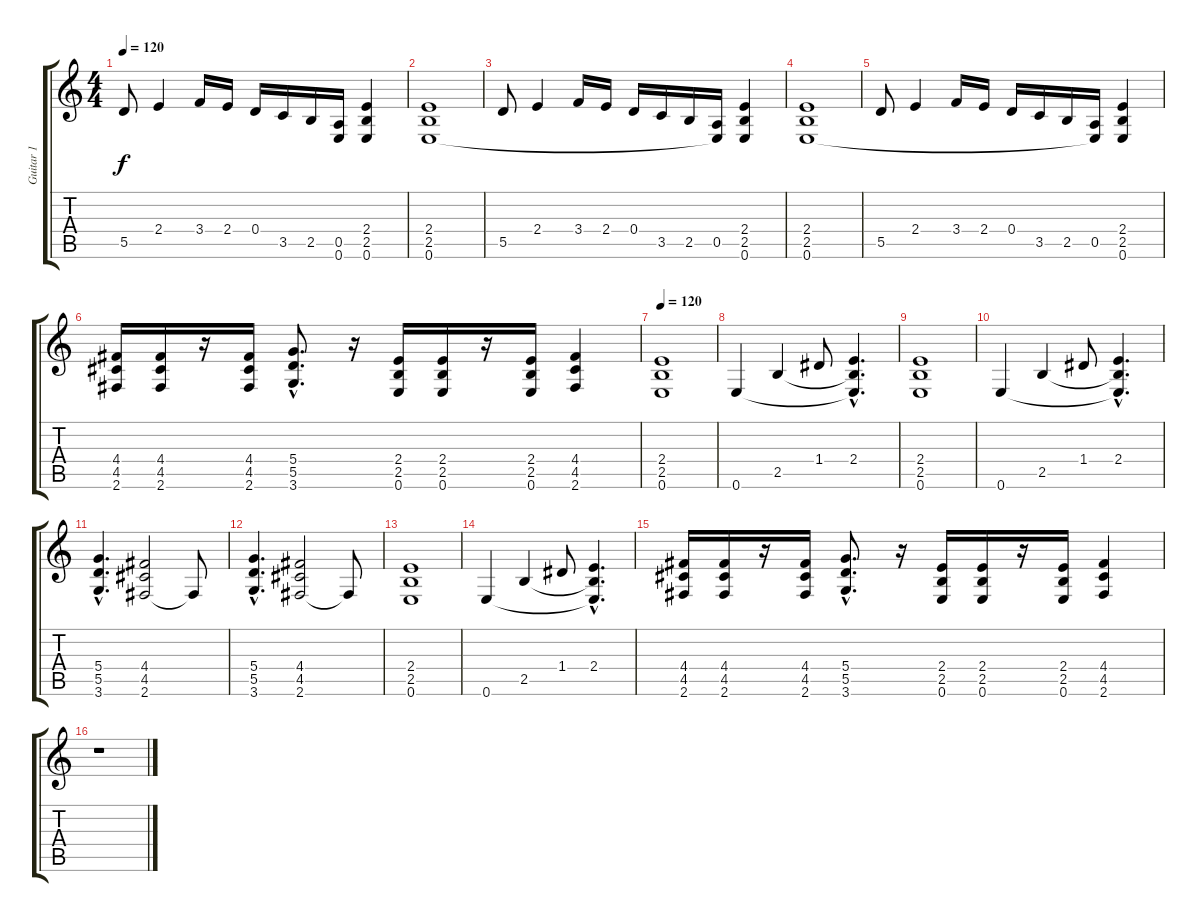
\track ("Guitar 1" "Guitar 1") {instrument distortionguitar}
\staff {score tabs}
\tuning (E4 B3 G3 D3 A2 E2) {hide}
\ts (4 4)
\tempo 120
\clef g2
\ks c
5.5.8{dy f} 2.4.4 3.4.16 2.4.16 0.4.16 3.5.16 2.5.16 (0.5 0.6{t}).16 (2.4 2.5 0.6).4 |
(2.4 2.5 0.6).1 |
5.5.8 2.4.4 3.4.16 2.4.16 0.4.16 3.5.16 2.5.16 (0.5 0.6{t}).16 (2.4 2.5 0.6).4 |
(2.4 2.5 0.6).1 |
5.5.8 2.4.4 3.4.16 2.4.16 0.4.16 3.5.16 2.5.16 (0.5 0.6{t}).16 (2.4 2.5 0.6).4 |
(4.4 4.5 2.6).16 (4.4 4.5 2.6).16 r.16 (4.4 4.5 2.6).16 (5.4{hac} 5.5{hac} 3.6{hac}).8{d} r.16 (2.4 2.5 0.6).16 (2.4 2.5 0.6).16 r.16 (2.4 2.5 0.6).16 (4.4 4.5 2.6).4 |
\tempo 120
(2.4 2.5 0.6).1{instrument distortionguitar} |
0.6.4 2.5.4 1.4.8 (2.4{hac} 2.5{hac t} 0.6{hac t}).4{d} |
(2.4 2.5 0.6).1 |
0.6.4 2.5.4 1.4.8 (2.4{hac} 2.5{hac t} 0.6{hac t}).4{d} |
(5.4{hac} 5.5{hac} 3.6{hac}).4{d} (4.4 4.5 2.6).2 2.6{t}.8 |
(5.4{hac} 5.5{hac} 3.6{hac}).4{d} (4.4 4.5 2.6).2 2.6{t}.8 |
(2.4 2.5 0.6).1 |
0.6.4 2.5.4 1.4.8 (2.4{hac} 2.5{hac t} 0.6{hac t}).4{d} |
(4.4 4.5 2.6).16 (4.4 4.5 2.6).16 r.16 (4.4 4.5 2.6).16 (5.4{hac} 5.5{hac} 3.6{hac}).8{d} r.16 (2.4 2.5 0.6).16 (2.4 2.5 0.6).16 r.16 (2.4 2.5 0.6).16 (4.4 4.5 2.6).4 |
r.1
